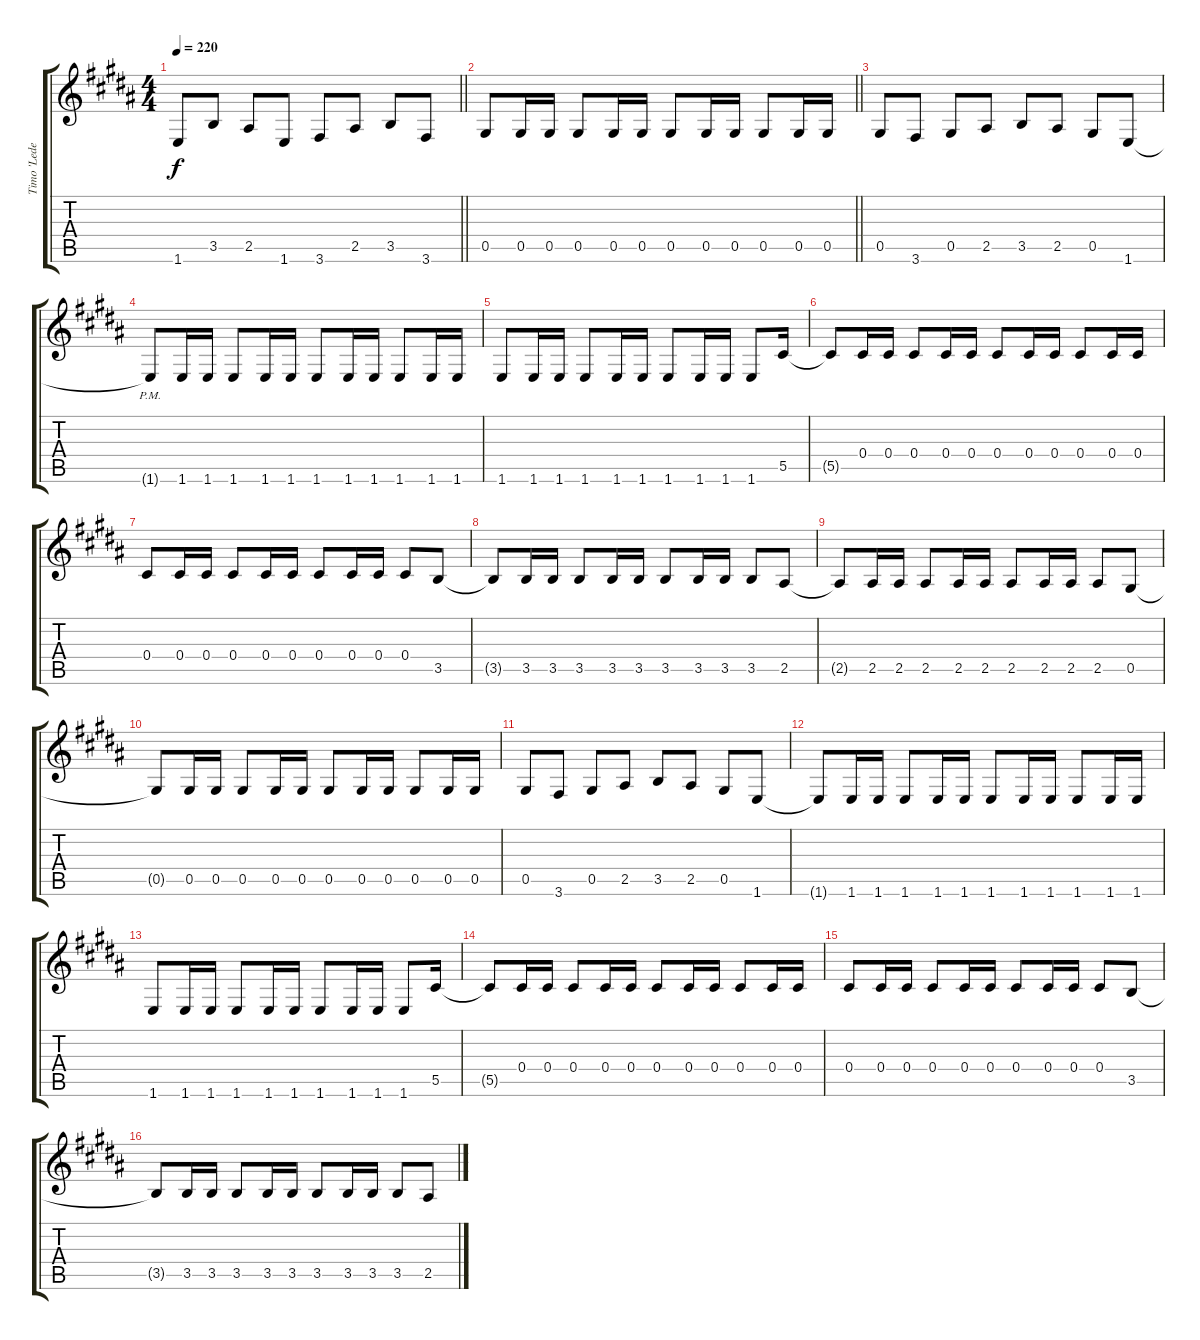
\track ("Timo 'Lede' Lehtinen " "Timo 'Lede") {instrument electricbassfinger}
\staff {score tabs}
\tuning (Eb4 Bb3 Gb3 Db3 Ab2 Eb2) {hide}
\ts (4 4)
\tempo 220
\clef g2
\barLineRight lightlight
\ks b
1.6.8{dy f} 3.5.8 2.5.8 1.6.8 3.6.8 2.5.8 3.5.8 3.6.8 |
\barLineRight lightlight
0.5.8 0.5.16 0.5.16 0.5.8 0.5.16 0.5.16 0.5.8 0.5.16 0.5.16 0.5.8 0.5.16 0.5.16 |
0.5.8 3.6.8 0.5.8 2.5.8 3.5.8 2.5.8 0.5.8 1.6.8 |
1.6{pm t}.8 1.6.16 1.6.16 1.6.8 1.6.16 1.6.16 1.6.8 1.6.16 1.6.16 1.6.8 1.6.16 1.6.16 |
1.6.8 1.6.16 1.6.16 1.6.8 1.6.16 1.6.16 1.6.8 1.6.16 1.6.16 1.6.8 5.5.16 |
5.5{t}.8 0.4.16 0.4.16 0.4.8 0.4.16 0.4.16 0.4.8 0.4.16 0.4.16 0.4.8 0.4.16 0.4.16 |
0.4.8 0.4.16 0.4.16 0.4.8 0.4.16 0.4.16 0.4.8 0.4.16 0.4.16 0.4.8 3.5.8 |
3.5{t}.8 3.5.16 3.5.16 3.5.8 3.5.16 3.5.16 3.5.8 3.5.16 3.5.16 3.5.8 2.5.8 |
2.5{t}.8 2.5.16 2.5.16 2.5.8 2.5.16 2.5.16 2.5.8 2.5.16 2.5.16 2.5.8 0.5.8 |
0.5{t}.8 0.5.16 0.5.16 0.5.8 0.5.16 0.5.16 0.5.8 0.5.16 0.5.16 0.5.8 0.5.16 0.5.16 |
0.5.8 3.6.8 0.5.8 2.5.8 3.5.8 2.5.8 0.5.8 1.6.8 |
1.6{t}.8 1.6.16 1.6.16 1.6.8 1.6.16 1.6.16 1.6.8 1.6.16 1.6.16 1.6.8 1.6.16 1.6.16 |
1.6.8 1.6.16 1.6.16 1.6.8 1.6.16 1.6.16 1.6.8 1.6.16 1.6.16 1.6.8 5.5.16 |
5.5{t}.8 0.4.16 0.4.16 0.4.8 0.4.16 0.4.16 0.4.8 0.4.16 0.4.16 0.4.8 0.4.16 0.4.16 |
0.4.8 0.4.16 0.4.16 0.4.8 0.4.16 0.4.16 0.4.8 0.4.16 0.4.16 0.4.8 3.5.8 |
3.5{t}.8 3.5.16 3.5.16 3.5.8 3.5.16 3.5.16 3.5.8 3.5.16 3.5.16 3.5.8 2.5.8
